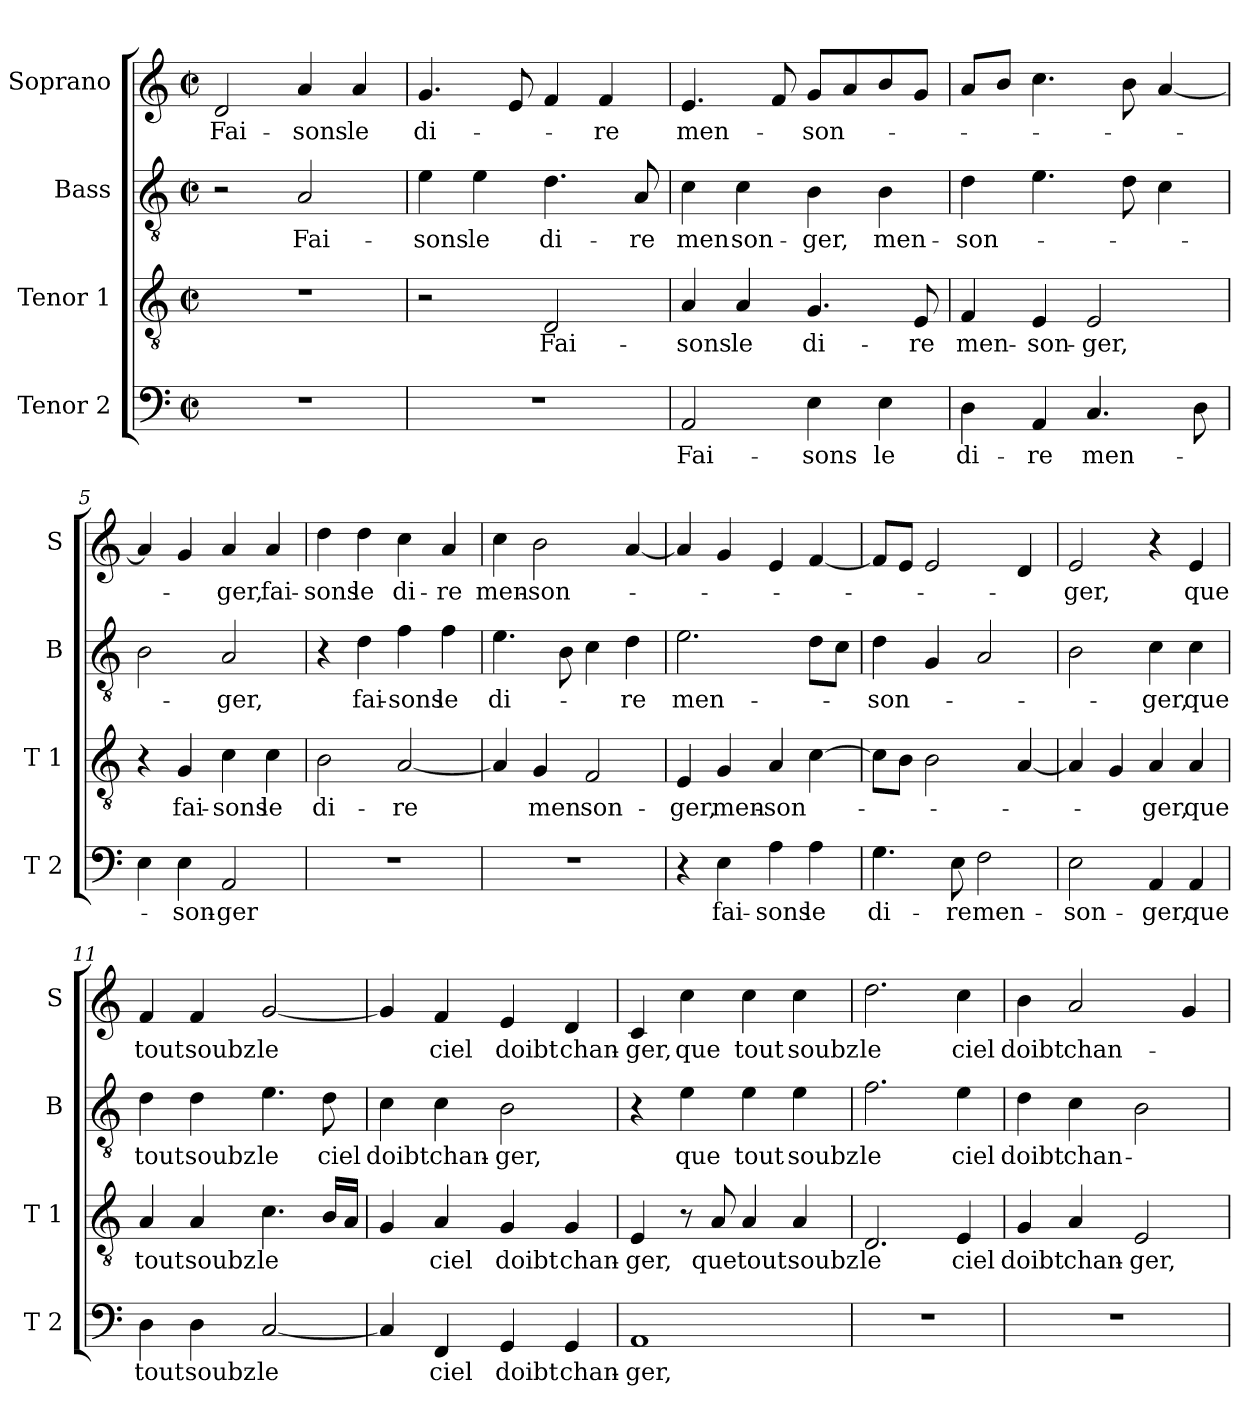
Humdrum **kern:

**kern	**text	**kern	**text	**kern	**text	**kern	**text
*part4	*part4	*part3	*part3	*part2	*part2	*part1	*part1
*staff4	*staff4	*staff3	*staff3	*staff2	*staff2	*staff1	*staff1
*I"Tenor 2	*	*I"Tenor 1	*	*I"Bass	*	*I"Soprano	*
*I'T 2	*	*I'T 1	*	*I'B	*	*I'S	*
*clefF4	*	*clefGv2	*	*clefGv2	*	*clefG2	*
*M2/2	*	*M2/2	*	*M2/2	*	*M2/2	*
*met(c|)	*	*met(c|)	*	*met(c|)	*	*met(c|)	*
=1	=1	=1	=1	=1	=1	=1	=1
!	!	!	!	!	!	!	!LO:LY:b
1r	.	1r	.	2r	.	2d/	Fai-
!	!	!	!	!	!LO:LY:b	!	!LO:LY:b
.	.	.	.	2A/	Fai-	4a/	-sons
!	!	!	!	!	!	!	!LO:LY:b
.	.	.	.	.	.	4a/	le
=2	=2	=2	=2	=2	=2	=2	=2
!	!	!	!	!	!LO:LY:b	!	!LO:LY:b
1r	.	2r	.	4e\	-sons	4.g/	di-
!	!	!	!	!	!LO:LY:b	!	!
.	.	.	.	4e\	le	.	.
.	.	.	.	.	.	8e/	.
!	!	!	!LO:LY:b	!	!LO:LY:b	!	!
.	.	2D/	Fai-	4.d\	di-	4f/	.
!	!	!	!	!	!	!	!LO:LY:b
.	.	.	.	.	.	4f/	-re
!	!	!	!	!	!LO:LY:b	!	!
.	.	.	.	8A/	-re	.	.
=3	=3	=3	=3	=3	=3	=3	=3
!	!LO:LY:b	!	!LO:LY:b	!	!LO:LY:b	!	!LO:LY:b
2AA/	Fai-	4A/	-sons	4c\	men	4.e/	men-
!	!	!	!LO:LY:b	!	!LO:LY:b	!	!
.	.	4A/	le	4c\	son-	.	.
.	.	.	.	.	.	8f/	.
!	!LO:LY:b	!	!LO:LY:b	!	!LO:LY:b	!	!LO:LY:b
4E\	-sons	4.G/	di-	4B\	-ger,	8gL	-son-
.	.	.	.	.	.	8a	.
!	!LO:LY:b	!	!	!	!LO:LY:b	!	!
4E\	le	.	.	4B\	men-	8b	.
!	!	!	!LO:LY:b	!	!	!	!
.	.	8E/	-re	.	.	8gJ	.
=4	=4	=4	=4	=4	=4	=4	=4
!	!LO:LY:b	!	!LO:LY:b	!	!LO:LY:b	!	!
4D\	di-	4F/	men-	4d\	-son-	8aL	.
.	.	.	.	.	.	8bJ	.
!	!LO:LY:b	!	!LO:LY:b	!	!	!	!
4AA/	-re	4E/	-son-	4.e\	.	4.cc\	.
!	!LO:LY:b	!	!LO:LY:b	!	!	!	!
4.C/	men-	2E/	-ger,	.	.	.	.
.	.	.	.	8d\	.	8b\	.
.	.	.	.	4c\	.	[4a/	.
8D\	.	.	.	.	.	.	.
=5	=5	=5	=5	=5	=5	=5	=5
4E\	.	4r	.	2B\	.	4a/]	.
!	!LO:LY:b	!	!LO:LY:b	!	!	!	!
4E\	-son-	4G/	fai-	.	.	4g/	.
!	!LO:LY:b	!	!LO:LY:b	!	!LO:LY:b	!	!LO:LY:b
2AA/	-ger	4c\	-sons	2A/	-ger,	4a/	-ger,
!	!	!	!LO:LY:b	!	!	!	!LO:LY:b
.	.	4c\	le	.	.	4a/	fai-
!!LO:LB:g=z
=6	=6	=6	=6	=6	=6	=6	=6
!	!	!	!LO:LY:b	!	!	!	!LO:LY:b
1r	.	2B\	di-	4r	.	4dd\	-sons
!	!	!	!	!	!LO:LY:b	!	!LO:LY:b
.	.	.	.	4d\	fai-	4dd\	le
!	!	!	!LO:LY:b	!	!LO:LY:b	!	!LO:LY:b
.	.	[2A/	-re	4f\	-sons	4cc\	di-
!	!	!	!	!	!LO:LY:b	!	!LO:LY:b
.	.	.	.	4f\	le	4a/	-re
=7	=7	=7	=7	=7	=7	=7	=7
!	!	!	!	!	!LO:LY:b	!	!LO:LY:b
1r	.	4A/]	.	4.e\	di-	4cc\	men-
!	!	!	!LO:LY:b	!	!	!	!LO:LY:b
.	.	4G/	men	.	.	2b\	-son-
.	.	.	.	8B\	.	.	.
!	!	!	!LO:LY:b	!	!	!	!
.	.	2F/	son-	4c\	.	.	.
!	!	!	!	!	!LO:LY:b	!	!
.	.	.	.	4d\	-re	[4a/	.
=8	=8	=8	=8	=8	=8	=8	=8
!	!	!	!LO:LY:b	!	!LO:LY:b	!	!
4r	.	4E/	-ger,	2.e\	men-	4a/]	.
!	!LO:LY:b	!	!LO:LY:b	!	!	!	!
4E\	fai-	4G/	men-	.	.	4g/	.
!	!LO:LY:b	!	!LO:LY:b	!	!	!	!
4A\	-sons	4A/	-son-	.	.	4e/	.
!	!LO:LY:b	!	!	!	!	!	!
4A\	le	[4c\	.	8dL	.	[4f/	.
.	.	.	.	8cJ	.	.	.
=9	=9	=9	=9	=9	=9	=9	=9
!	!LO:LY:b	!	!	!	!LO:LY:b	!	!
4.G\	di-	8cL]	.	4d\	-son-	8fL]	.
.	.	8BJ	.	.	.	8eJ	.
.	.	2B\	.	4G/	.	2e/	.
!	!LO:LY:b	!	!	!	!	!	!
8E\	-re	.	.	.	.	.	.
!	!LO:LY:b	!	!	!	!	!	!
2F\	men-	.	.	2A/	.	.	.
.	.	[4A/	.	.	.	4d/	.
=10	=10	=10	=10	=10	=10	=10	=10
!	!LO:LY:b	!	!	!	!	!	!LO:LY:b
2E\	-son-	4A/]	.	2B\	.	2e/	-ger,
.	.	4G/	.	.	.	.	.
!	!LO:LY:b	!	!LO:LY:b	!	!LO:LY:b	!	!
4AA/	-ger,	4A/	-ger,	4c\	-ger,	4r	.
!	!LO:LY:b	!	!LO:LY:b	!	!LO:LY:b	!	!LO:LY:b
4AA/	que	4A/	que	4c\	que	4e/	que
!!LO:PB:g=z
=11	=11	=11	=11	=11	=11	=11	=11
!	!LO:LY:b	!	!LO:LY:b	!	!LO:LY:b	!	!LO:LY:b
4D\	tout	4A/	tout	4d\	tout	4f/	tout
!	!LO:LY:b	!	!LO:LY:b	!	!LO:LY:b	!	!LO:LY:b
4D\	soubz	4A/	soubz	4d\	soubz	4f/	soubz
!	!LO:LY:b	!	!LO:LY:b	!	!LO:LY:b	!	!LO:LY:b
[2C/	le	4.c\	le	4.e\	le	[2g/	le
!	!	!	!	!	!LO:LY:b	!	!
.	.	16BLL	.	8d\	ciel	.	.
.	.	16AJJ	.	.	.	.	.
=12	=12	=12	=12	=12	=12	=12	=12
!	!	!	!	!	!LO:LY:b	!	!
4C/]	.	4G/	.	4c\	doibt	4g/]	.
!	!LO:LY:b	!	!LO:LY:b	!	!LO:LY:b	!	!LO:LY:b
4FF/	ciel	4A/	ciel	4c\	chan-	4f/	ciel
!	!LO:LY:b	!	!LO:LY:b	!	!LO:LY:b	!	!LO:LY:b
4GG/	doibt	4G/	doibt	2B\	-ger,	4e/	doibt
!	!LO:LY:b	!	!LO:LY:b	!	!	!	!LO:LY:b
4GG/	chan-	4G/	chan-	.	.	4d/	chan-
=13	=13	=13	=13	=13	=13	=13	=13
!	!LO:LY:b	!	!LO:LY:b	!	!	!	!LO:LY:b
1AA	-ger,	4E/	-ger,	4r	.	4c/	-ger,
!	!	!	!	!	!LO:LY:b	!	!LO:LY:b
.	.	8r	.	4e\	que	4cc\	que
!	!	!	!LO:LY:b	!	!	!	!
.	.	8A/	que	.	.	.	.
!	!	!	!LO:LY:b	!	!LO:LY:b	!	!LO:LY:b
.	.	4A/	tout	4e\	tout	4cc\	tout
!	!	!	!LO:LY:b	!	!LO:LY:b	!	!LO:LY:b
.	.	4A/	soubz	4e\	soubz	4cc\	soubz
=14	=14	=14	=14	=14	=14	=14	=14
!	!	!	!LO:LY:b	!	!LO:LY:b	!	!LO:LY:b
1r	.	2.D/	le	2.f\	le	2.dd\	le
!	!	!	!LO:LY:b	!	!LO:LY:b	!	!LO:LY:b
.	.	4E/	ciel	4e\	ciel	4cc\	ciel
=15	=15	=15	=15	=15	=15	=15	=15
!	!	!	!LO:LY:b	!	!LO:LY:b	!	!LO:LY:b
1r	.	4G/	doibt	4d\	doibt	4b\	doibt
!	!	!	!LO:LY:b	!	!LO:LY:b	!	!LO:LY:b
.	.	4A/	chan-	4c\	chan-	2a/	chan-
!	!	!	!LO:LY:b	!	!	!	!
.	.	2E/	-ger,	2B\	.	.	.
.	.	.	.	.	.	4g/	.
=	=	=	=	=	=	=	=
*-	*-	*-	*-	*-	*-	*-	*-
